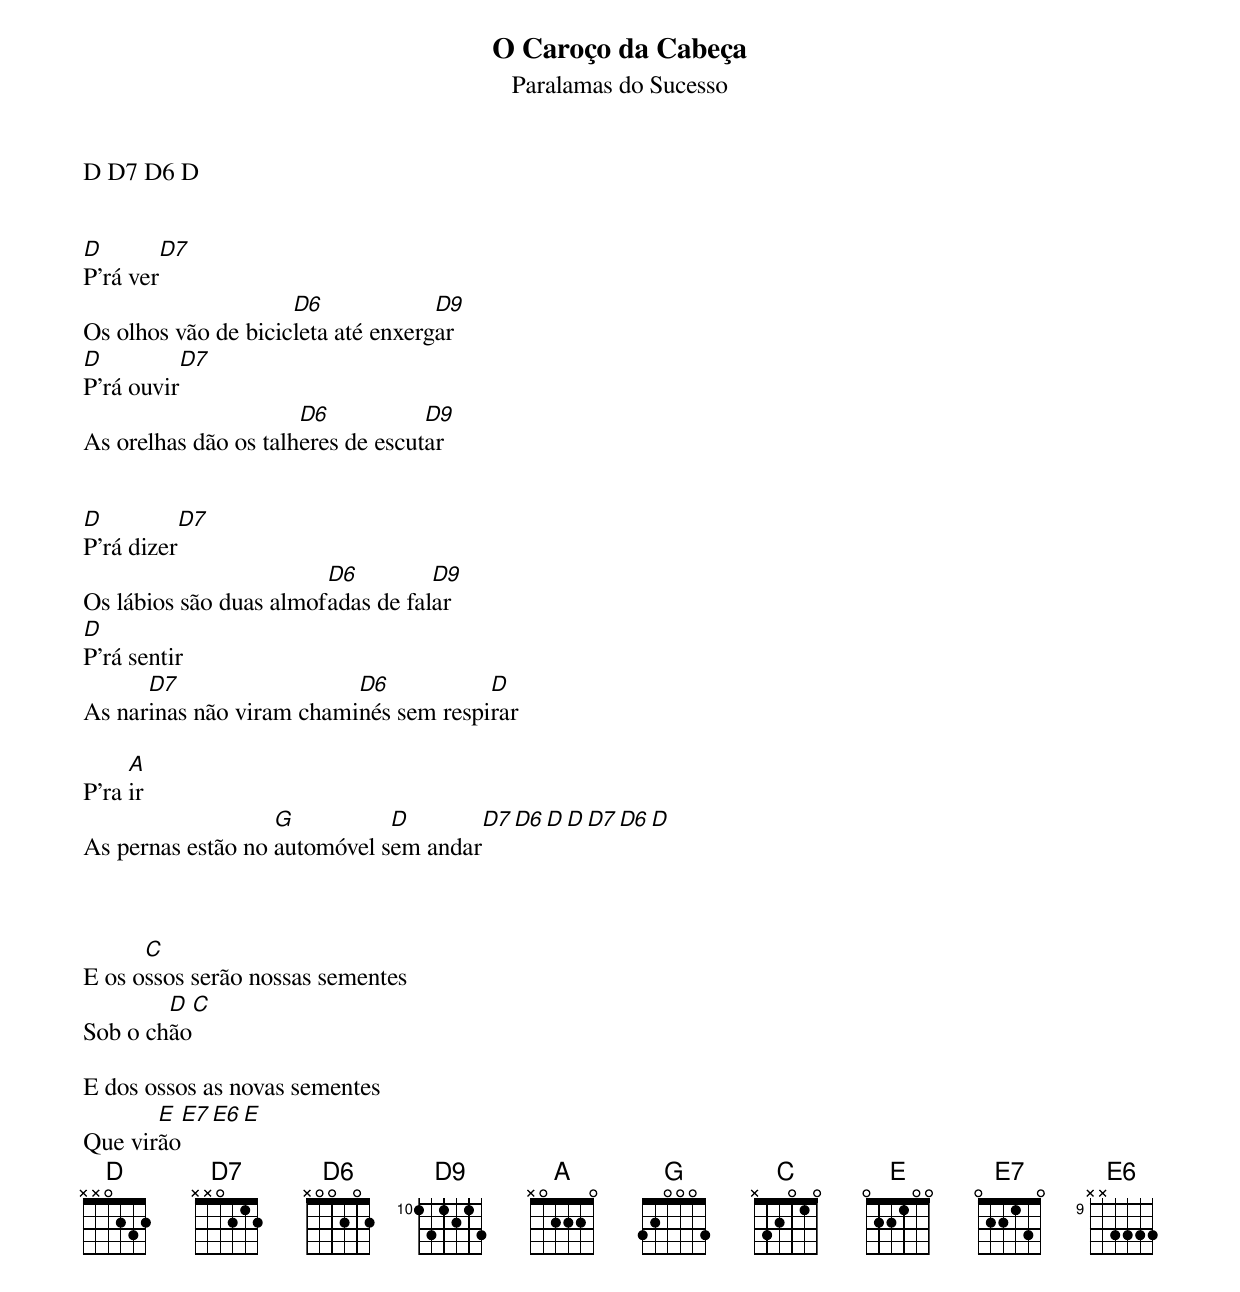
O Caroço da Cabeça
Paralamas do Sucesso

D D7 D6 D


D         D7
P'rá ver
                     D6             D9
Os olhos vão de bicicleta até enxergar
D          D7
P'rá ouvir
                      D6           D9
As orelhas dão os talheres de escutar


D         D7
P'rá dizer
                        D6         D9
Os lábios são duas almofadas de falar
D
P'rá sentir
      D7                  D6           D
As narinas não viram chaminés sem respirar

     A
P'ra ir
                   G          D        D7 D6 D D D7 D6 D
As pernas estão no automóvel sem andar



      C
E os ossos serão nossas sementes
        D   C
Sob o chão

E dos ossos as novas sementes
       E  E7 E6 E
Que virão
